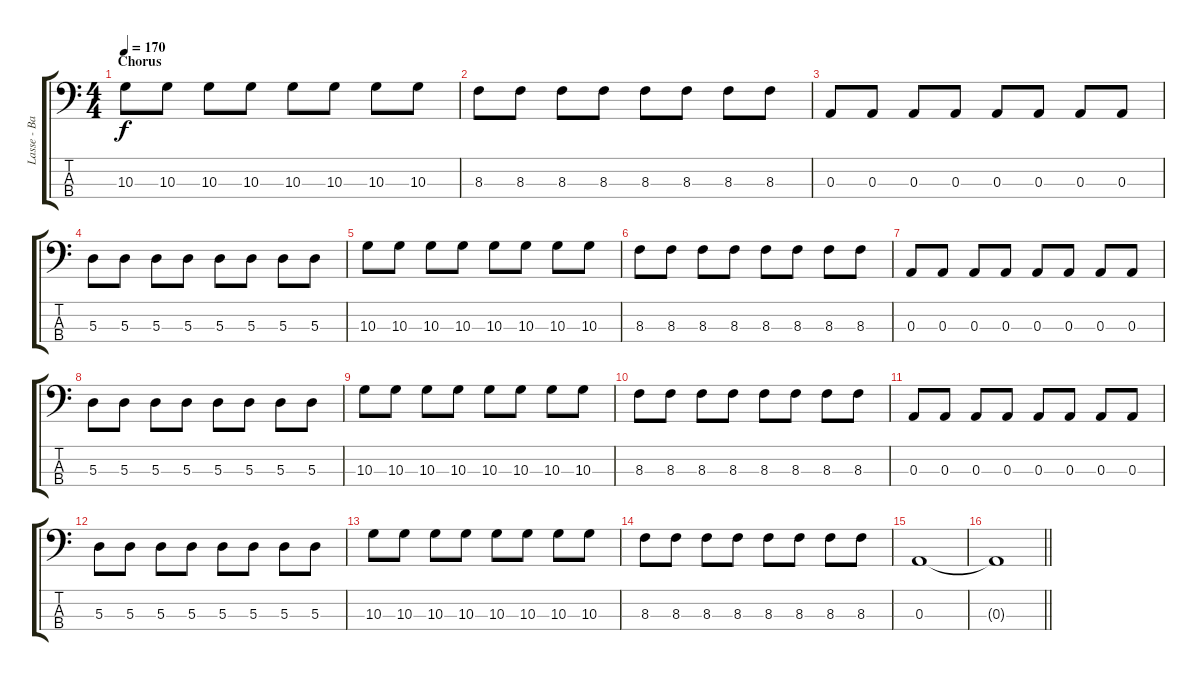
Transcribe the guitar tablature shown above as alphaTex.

\track ("Lasse - Bass" "Lasse - Ba") {instrument electricbasspick}
\staff {score tabs}
\tuning (G2 D2 A1 D1) {hide}
\ts (4 4)
\section ("" "Chorus")
\tempo 170
\clef f4
\ks c
10.3.8{dy f} 10.3.8 10.3.8 10.3.8 10.3.8 10.3.8 10.3.8 10.3.8 |
8.3.8 8.3.8 8.3.8 8.3.8 8.3.8 8.3.8 8.3.8 8.3.8 |
0.3.8 0.3.8 0.3.8 0.3.8 0.3.8 0.3.8 0.3.8 0.3.8 |
5.3.8 5.3.8 5.3.8 5.3.8 5.3.8 5.3.8 5.3.8 5.3.8 |
10.3.8 10.3.8 10.3.8 10.3.8 10.3.8 10.3.8 10.3.8 10.3.8 |
8.3.8 8.3.8 8.3.8 8.3.8 8.3.8 8.3.8 8.3.8 8.3.8 |
0.3.8 0.3.8 0.3.8 0.3.8 0.3.8 0.3.8 0.3.8 0.3.8 |
5.3.8 5.3.8 5.3.8 5.3.8 5.3.8 5.3.8 5.3.8 5.3.8 |
10.3.8 10.3.8 10.3.8 10.3.8 10.3.8 10.3.8 10.3.8 10.3.8 |
8.3.8 8.3.8 8.3.8 8.3.8 8.3.8 8.3.8 8.3.8 8.3.8 |
0.3.8 0.3.8 0.3.8 0.3.8 0.3.8 0.3.8 0.3.8 0.3.8 |
5.3.8 5.3.8 5.3.8 5.3.8 5.3.8 5.3.8 5.3.8 5.3.8 |
10.3.8 10.3.8 10.3.8 10.3.8 10.3.8 10.3.8 10.3.8 10.3.8 |
8.3.8 8.3.8 8.3.8 8.3.8 8.3.8 8.3.8 8.3.8 8.3.8 |
0.3.1 |
\barLineRight lightlight
0.3{t}.1
